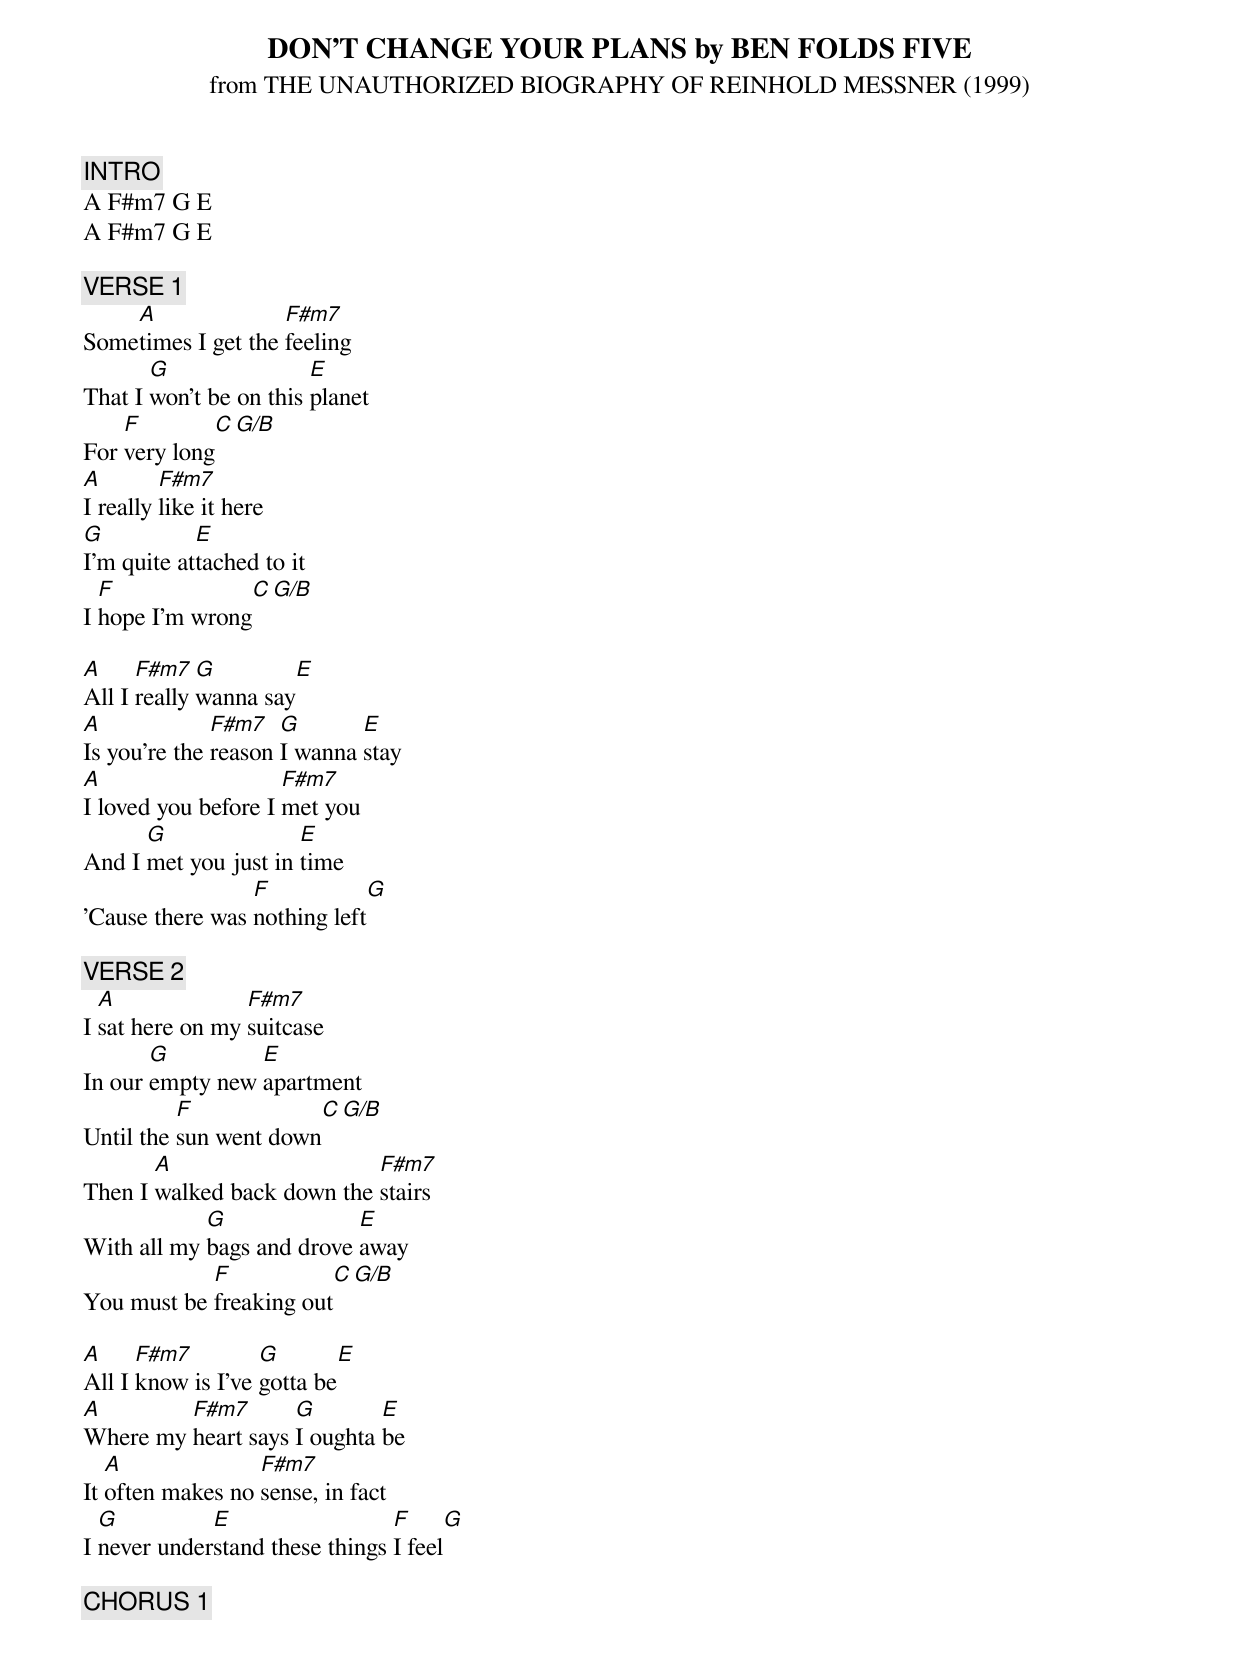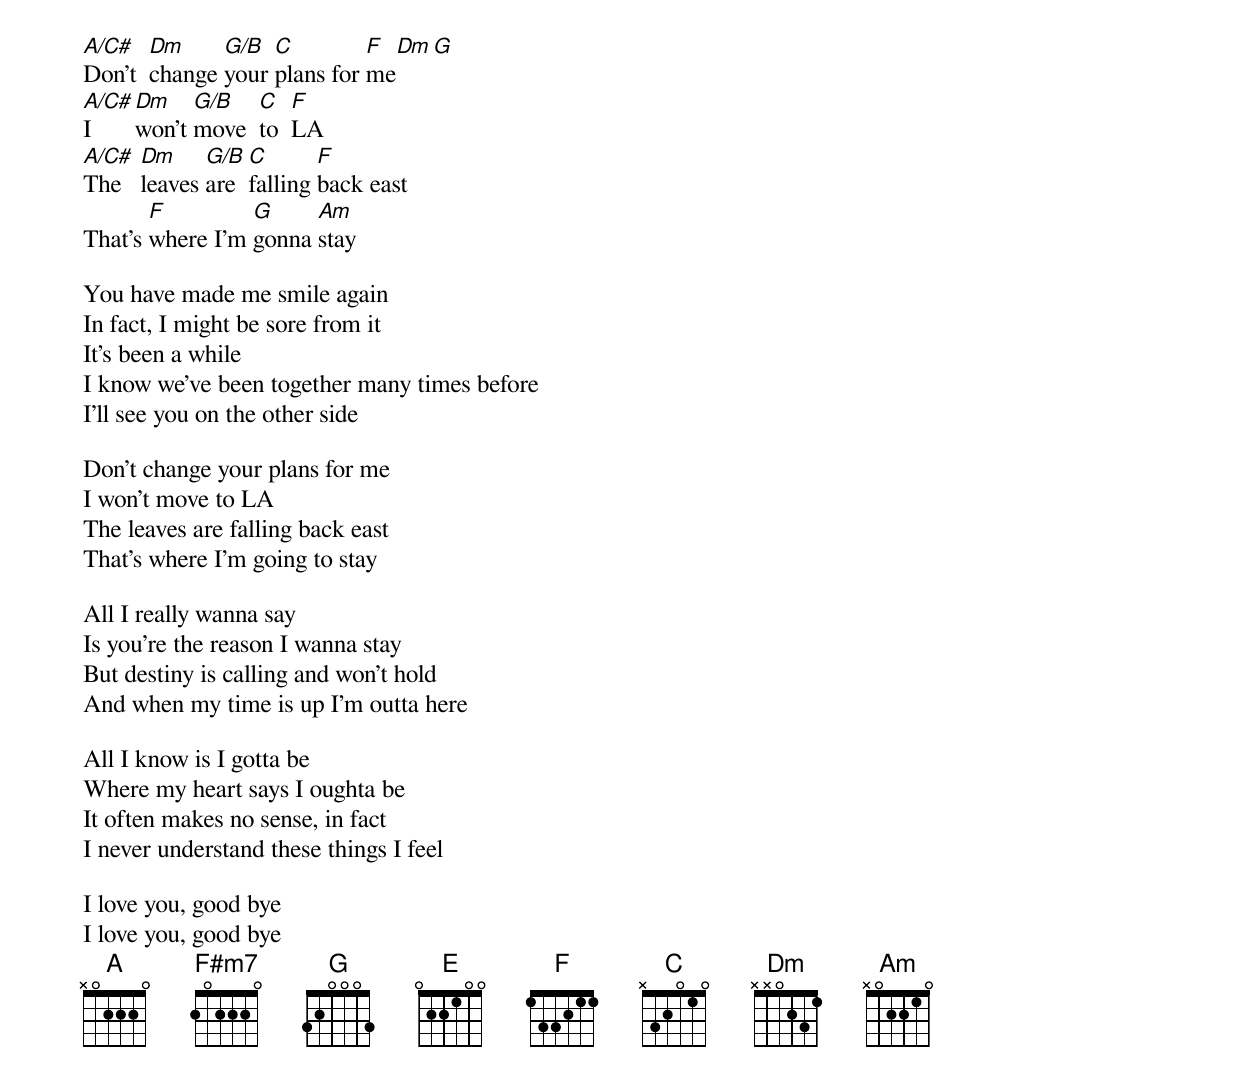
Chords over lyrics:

DON'T CHANGE YOUR PLANS by BEN FOLDS FIVE
from THE UNAUTHORIZED BIOGRAPHY OF REINHOLD MESSNER (1999)

[INTRO]
A F#m7 G E
A F#m7 G E

[VERSE 1]
    A               F#m7
Sometimes I get the feeling
       G                E
That I won't be on this planet
    F         C  G/B
For very long
A        F#m7
I really like it here
G           E
I'm quite attached to it
  F              C  G/B
I hope I'm wrong

A     F#m7   G         E
All I really wanna say
A             F#m7   G       E
Is you're the reason I wanna stay
A                    F#m7
I loved you before I met you
      G               E
And I met you just in time
                 F            G
'Cause there was nothing left

[VERSE 2]
  A              F#m7
I sat here on my suitcase
       G         E
In our empty new apartment
          F             C  G/B
Until the sun went down
       A                    F#m7
Then I walked back down the stairs
            G              E
With all my bags and drove away
            F            C  G/B
You must be freaking out

A     F#m7         G        E
All I know is I've gotta be
A        F#m7       G        E
Where my heart says I oughta be
   A              F#m7
It often makes no sense, in fact
  G          E                  F      G
I never understand these things I feel

[CHORUS 1]
A/C#   Dm     G/B  C         F   Dm  G
Don't  change your plans for me
A/C#  Dm    G/B   C   F
I     won't move  to  LA
A/C#  Dm     G/B  C       F
The   leaves are  falling back east
       F         G     Am
That's where I'm gonna stay

You have made me smile again
In fact, I might be sore from it
It's been a while
I know we've been together many times before
I'll see you on the other side

Don't change your plans for me
I won't move to LA
The leaves are falling back east
That's where I'm going to stay

All I really wanna say
Is you're the reason I wanna stay
But destiny is calling and won't hold
And when my time is up I'm outta here

All I know is I gotta be
Where my heart says I oughta be
It often makes no sense, in fact
I never understand these things I feel

I love you, good bye
I love you, good bye
